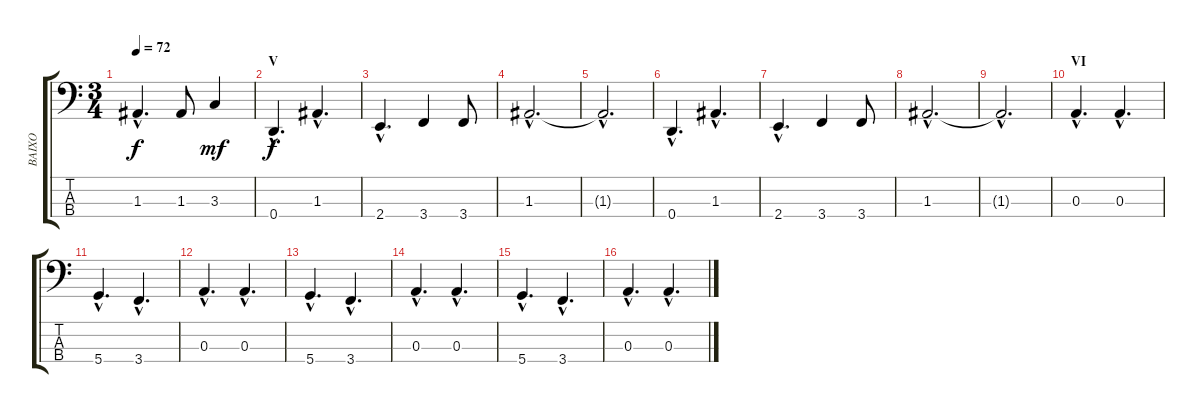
\track ("BAIXO" "BAIXO") {instrument electricbasspick}
\staff {score tabs}
\tuning (G2 D2 A1 D1) {hide}
\ts (3 4)
\tempo 72
\clef f4
\ks c
1.3{hac}.4{d dy f} 1.3.8 3.3.4{dy mf} |
\section ("" "V")
0.4{hac}.4{d dy f} 1.3{hac}.4{d} |
2.4{hac}.4{d} 3.4.4 3.4.8 |
1.3{hac}.2{d} |
1.3{hac t}.2{d} |
0.4{hac}.4{d} 1.3{hac}.4{d} |
2.4{hac}.4{d} 3.4.4 3.4.8 |
1.3{hac}.2{d} |
1.3{hac t}.2{d} |
\section ("" "VI")
0.3{hac}.4{d} 0.3{hac}.4{d} |
5.4{hac}.4{d} 3.4{hac}.4{d} |
0.3{hac}.4{d} 0.3{hac}.4{d} |
5.4{hac}.4{d} 3.4{hac}.4{d} |
0.3{hac}.4{d} 0.3{hac}.4{d} |
5.4{hac}.4{d} 3.4{hac}.4{d} |
0.3{hac}.4{d} 0.3{hac}.4{d}
